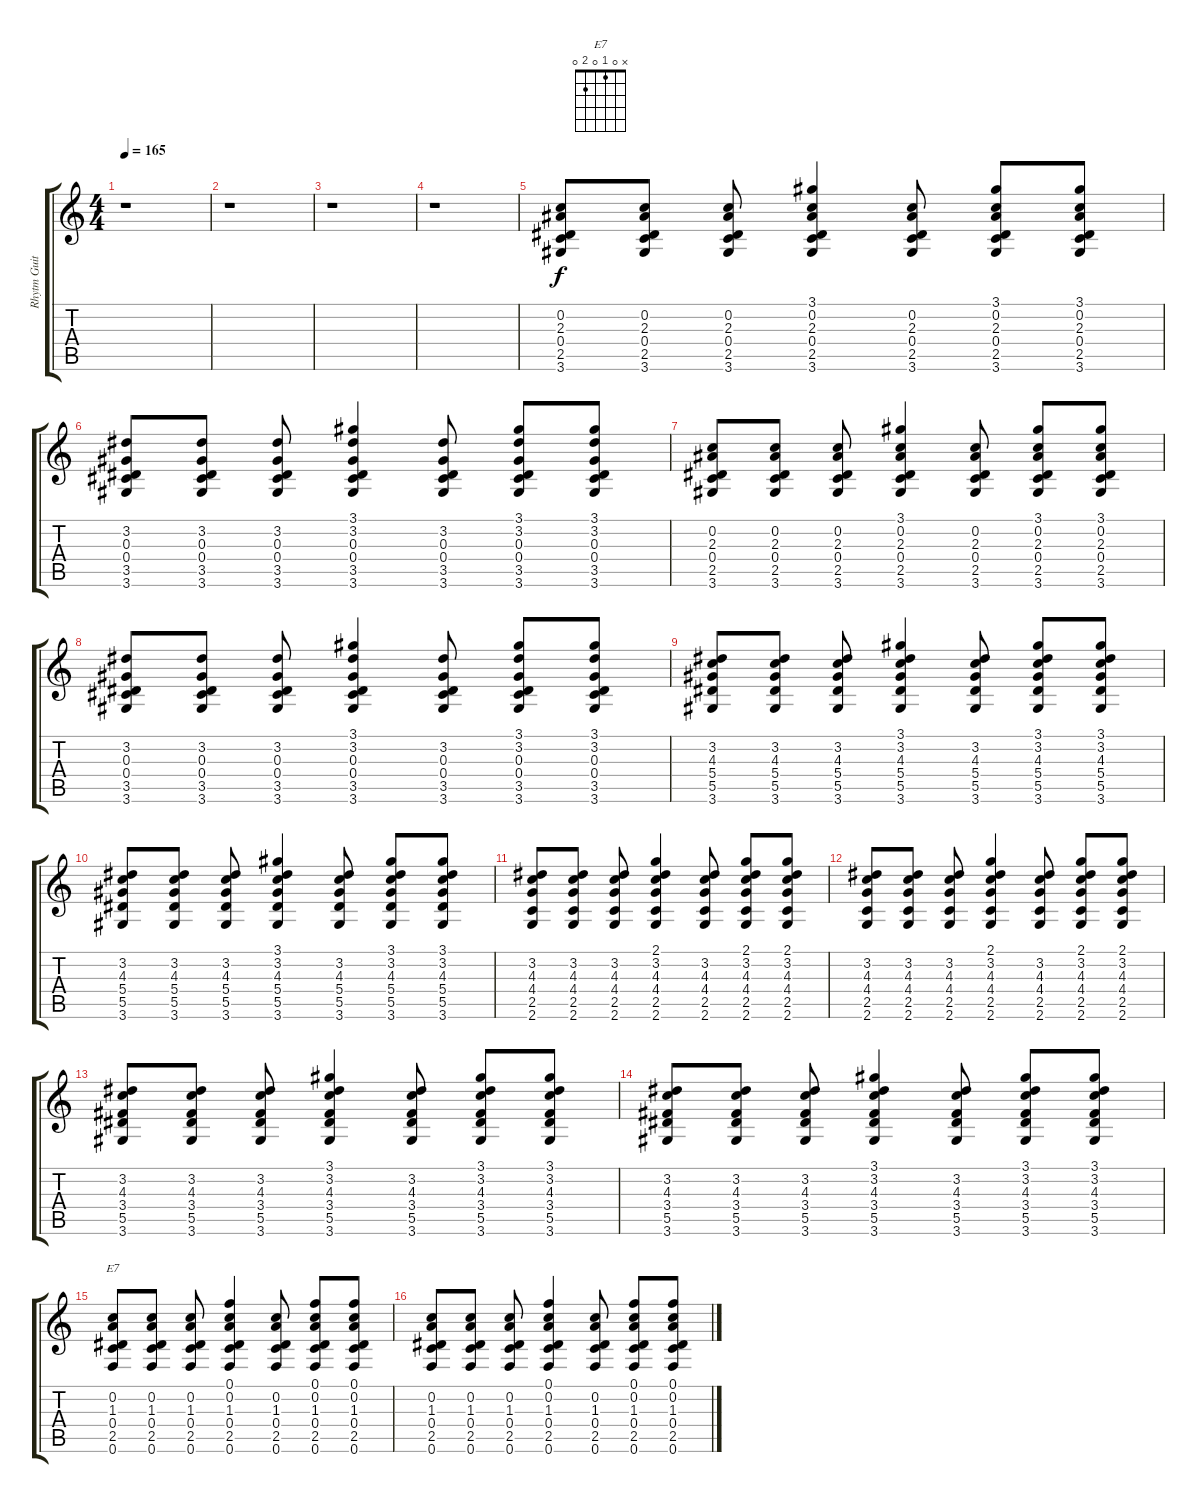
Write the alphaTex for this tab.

\track ("Rhytm Guitar" "Rhytm Guit") {instrument acousticguitarnylon}
\staff {score tabs}
\tuning (F4 C4 Ab3 Eb3 Bb2 F2) {hide}
\chord ("E7" x 0 1 0 2 0)
\ts (4 4)
\tempo 165
\clef g2
\ks c
r.1{dy f instrument acousticguitarnylon} |
r.1 |
r.1 |
r.1 |
(0.2 2.3 0.4 2.5 3.6).8{volume 8} (0.2 2.3 0.4 2.5 3.6).8 (0.2 2.3 0.4 2.5 3.6).8 (3.1 0.2 2.3 0.4 2.5 3.6).4 (0.2 2.3 0.4 2.5 3.6).8 (3.1 0.2 2.3 0.4 2.5 3.6).8 (3.1 0.2 2.3 0.4 2.5 3.6).8 |
(3.2 0.3 0.4 3.5 3.6).8 (3.2 0.3 0.4 3.5 3.6).8 (3.2 0.3 0.4 3.5 3.6).8 (3.1 3.2 0.3 0.4 3.5 3.6).4 (3.2 0.3 0.4 3.5 3.6).8 (3.1 3.2 0.3 0.4 3.5 3.6).8 (3.1 3.2 0.3 0.4 3.5 3.6).8 |
(0.2 2.3 0.4 2.5 3.6).8 (0.2 2.3 0.4 2.5 3.6).8 (0.2 2.3 0.4 2.5 3.6).8 (3.1 0.2 2.3 0.4 2.5 3.6).4 (0.2 2.3 0.4 2.5 3.6).8 (3.1 0.2 2.3 0.4 2.5 3.6).8 (3.1 0.2 2.3 0.4 2.5 3.6).8 |
(3.2 0.3 0.4 3.5 3.6).8 (3.2 0.3 0.4 3.5 3.6).8 (3.2 0.3 0.4 3.5 3.6).8 (3.1 3.2 0.3 0.4 3.5 3.6).4 (3.2 0.3 0.4 3.5 3.6).8 (3.1 3.2 0.3 0.4 3.5 3.6).8 (3.1 3.2 0.3 0.4 3.5 3.6).8 |
(3.2 4.3 5.4 5.5 3.6).8{volume 10} (3.2 4.3 5.4 5.5 3.6).8 (3.2 4.3 5.4 5.5 3.6).8 (3.1 3.2 4.3 5.4 5.5 3.6).4 (3.2 4.3 5.4 5.5 3.6).8 (3.1 3.2 4.3 5.4 5.5 3.6).8 (3.1 3.2 4.3 5.4 5.5 3.6).8 |
(3.2 4.3 5.4 5.5 3.6).8 (3.2 4.3 5.4 5.5 3.6).8 (3.2 4.3 5.4 5.5 3.6).8 (3.1 3.2 4.3 5.4 5.5 3.6).4 (3.2 4.3 5.4 5.5 3.6).8 (3.1 3.2 4.3 5.4 5.5 3.6).8 (3.1 3.2 4.3 5.4 5.5 3.6).8 |
(3.2 4.3 4.4 2.5 2.6).8 (3.2 4.3 4.4 2.5 2.6).8 (3.2 4.3 4.4 2.5 2.6).8 (2.1 3.2 4.3 4.4 2.5 2.6).4 (3.2 4.3 4.4 2.5 2.6).8 (2.1 3.2 4.3 4.4 2.5 2.6).8 (2.1 3.2 4.3 4.4 2.5 2.6).8 |
(3.2 4.3 4.4 2.5 2.6).8 (3.2 4.3 4.4 2.5 2.6).8 (3.2 4.3 4.4 2.5 2.6).8 (2.1 3.2 4.3 4.4 2.5 2.6).4 (3.2 4.3 4.4 2.5 2.6).8 (2.1 3.2 4.3 4.4 2.5 2.6).8 (2.1 3.2 4.3 4.4 2.5 2.6).8 |
(3.2 4.3 3.4 5.5 3.6).8 (3.2 4.3 3.4 5.5 3.6).8 (3.2 4.3 3.4 5.5 3.6).8 (3.1 3.2 4.3 3.4 5.5 3.6).4 (3.2 4.3 3.4 5.5 3.6).8 (3.1 3.2 4.3 3.4 5.5 3.6).8 (3.1 3.2 4.3 3.4 5.5 3.6).8 |
(3.2 4.3 3.4 5.5 3.6).8 (3.2 4.3 3.4 5.5 3.6).8 (3.2 4.3 3.4 5.5 3.6).8 (3.1 3.2 4.3 3.4 5.5 3.6).4 (3.2 4.3 3.4 5.5 3.6).8 (3.1 3.2 4.3 3.4 5.5 3.6).8 (3.1 3.2 4.3 3.4 5.5 3.6).8 |
(0.2 1.3 0.4 2.5 0.6).8{ch "E7"} (0.2 1.3 0.4 2.5 0.6).8 (0.2 1.3 0.4 2.5 0.6).8 (0.1 0.2 1.3 0.4 2.5 0.6).4 (0.2 1.3 0.4 2.5 0.6).8 (0.1 0.2 1.3 0.4 2.5 0.6).8 (0.1 0.2 1.3 0.4 2.5 0.6).8 |
(0.2 1.3 0.4 2.5 0.6).8 (0.2 1.3 0.4 2.5 0.6).8 (0.2 1.3 0.4 2.5 0.6).8 (0.1 0.2 1.3 0.4 2.5 0.6).4 (0.2 1.3 0.4 2.5 0.6).8 (0.1 0.2 1.3 0.4 2.5 0.6).8 (0.1 0.2 1.3 0.4 2.5 0.6).8
